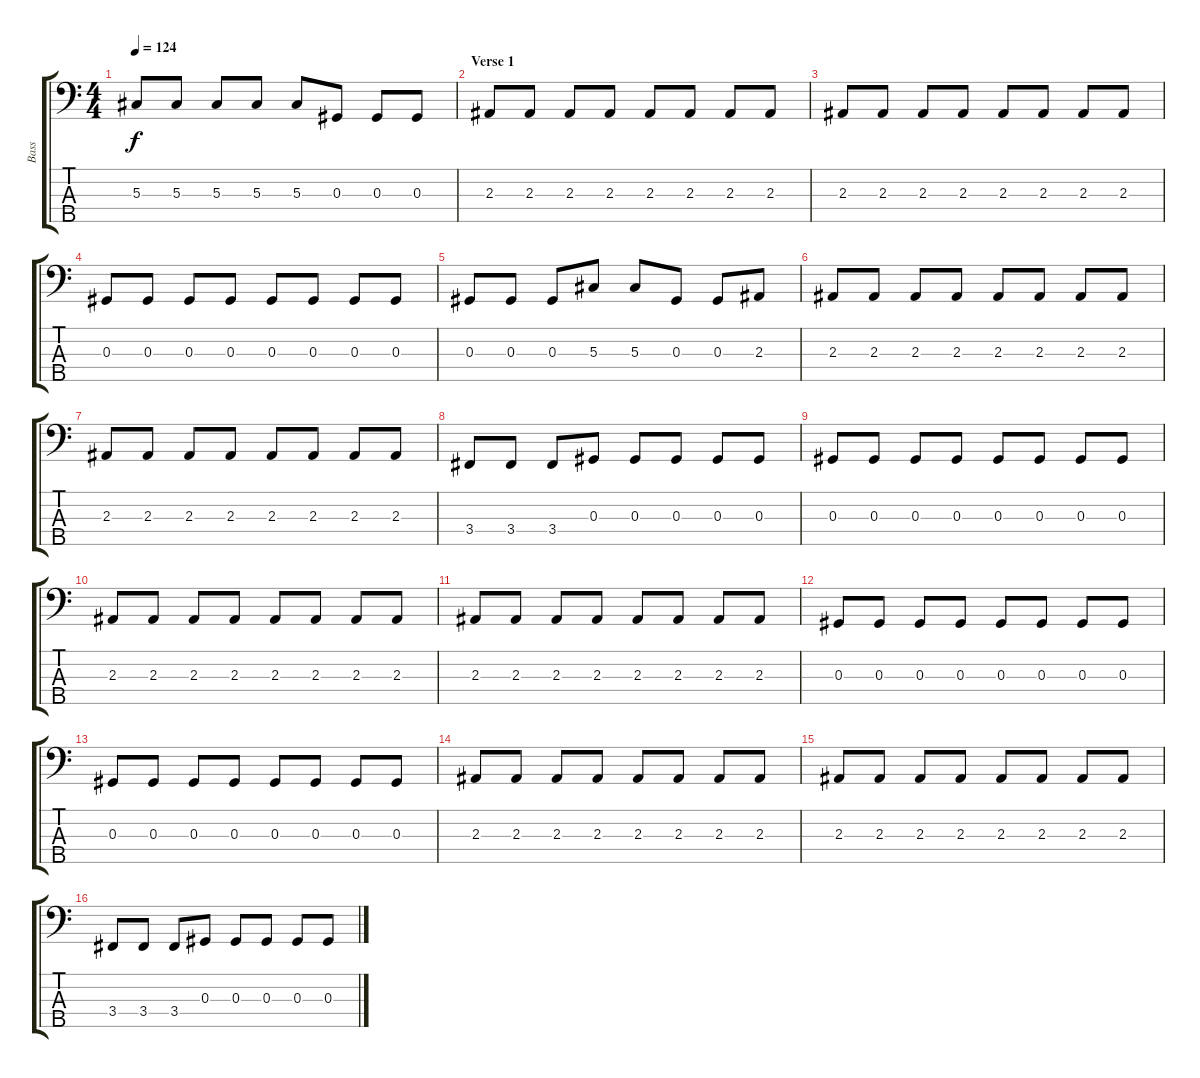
\track ("Bass" "Bass") {instrument electricbasspick}
\staff {score tabs}
\tuning (Gb2 Db2 Ab1 Eb1 Bb0) {hide}
\ts (4 4)
\tempo 124
\clef f4
\ks c
5.3.8{dy f} 5.3.8 5.3.8 5.3.8 5.3.8 0.3.8 0.3.8 0.3.8 |
\section ("" "Verse 1")
2.3.8 2.3.8 2.3.8 2.3.8 2.3.8 2.3.8 2.3.8 2.3.8 |
2.3.8 2.3.8 2.3.8 2.3.8 2.3.8 2.3.8 2.3.8 2.3.8 |
0.3.8 0.3.8 0.3.8 0.3.8 0.3.8 0.3.8 0.3.8 0.3.8 |
0.3.8 0.3.8 0.3.8 5.3.8 5.3.8 0.3.8 0.3.8 2.3.8 |
2.3.8 2.3.8 2.3.8 2.3.8 2.3.8 2.3.8 2.3.8 2.3.8 |
2.3.8 2.3.8 2.3.8 2.3.8 2.3.8 2.3.8 2.3.8 2.3.8 |
3.4.8 3.4.8 3.4.8 0.3.8 0.3.8 0.3.8 0.3.8 0.3.8 |
0.3.8 0.3.8 0.3.8 0.3.8 0.3.8 0.3.8 0.3.8 0.3.8 |
2.3.8 2.3.8 2.3.8 2.3.8 2.3.8 2.3.8 2.3.8 2.3.8 |
2.3.8 2.3.8 2.3.8 2.3.8 2.3.8 2.3.8 2.3.8 2.3.8 |
0.3.8 0.3.8 0.3.8 0.3.8 0.3.8 0.3.8 0.3.8 0.3.8 |
0.3.8 0.3.8 0.3.8 0.3.8 0.3.8 0.3.8 0.3.8 0.3.8 |
2.3.8 2.3.8 2.3.8 2.3.8 2.3.8 2.3.8 2.3.8 2.3.8 |
2.3.8 2.3.8 2.3.8 2.3.8 2.3.8 2.3.8 2.3.8 2.3.8 |
3.4.8 3.4.8 3.4.8 0.3.8 0.3.8 0.3.8 0.3.8 0.3.8
